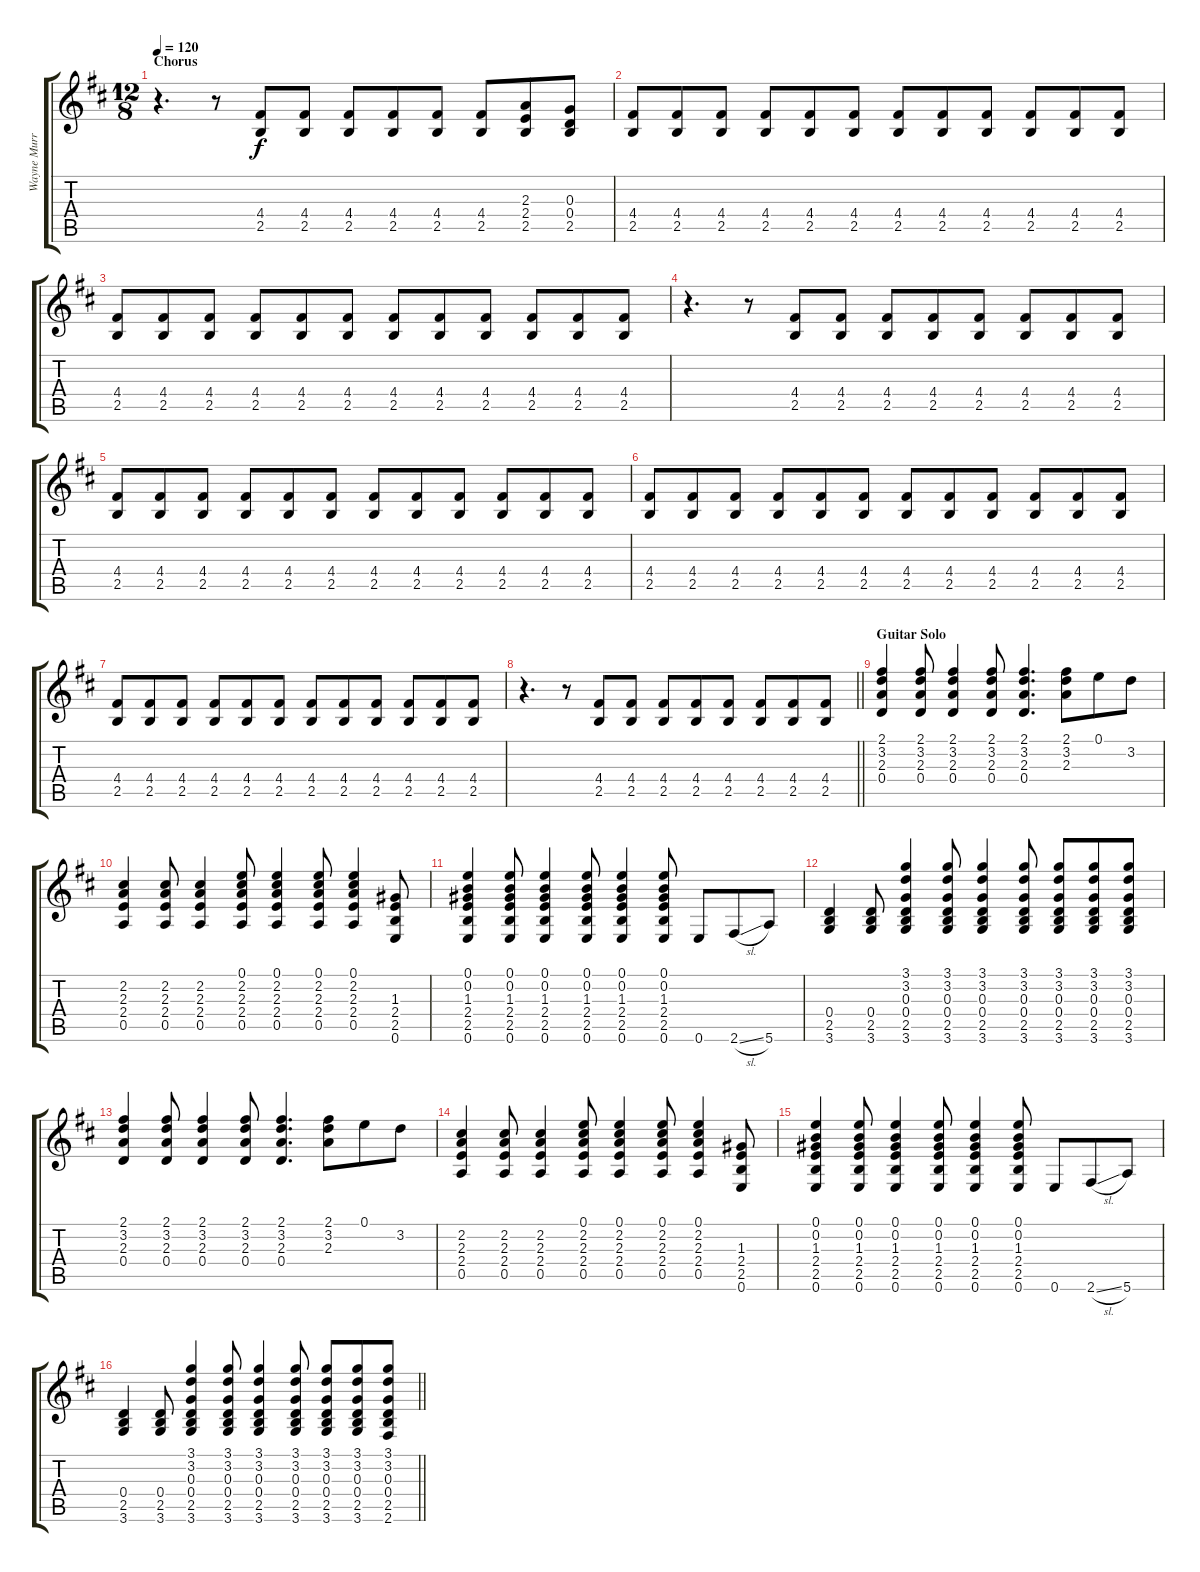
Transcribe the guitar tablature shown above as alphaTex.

\track ("Wayne Murray (Guitar)" "Wayne Murr") {instrument overdrivenguitar}
\staff {score tabs}
\tuning (E4 B3 G3 D3 A2 E2) {hide}
\ts (12 8)
\section ("" "Chorus")
\tempo 120
\clef g2
\ks d
r.4{d dy f} r.8 (4.4 2.5).8 (4.4 2.5).8 (4.4 2.5).8 (4.4 2.5).8 (4.4 2.5).8 (4.4 2.5).8 (2.3 2.4 2.5).8 (0.3 0.4 2.5).8 |
(4.4 2.5).8 (4.4 2.5).8 (4.4 2.5).8 (4.4 2.5).8 (4.4 2.5).8 (4.4 2.5).8 (4.4 2.5).8 (4.4 2.5).8 (4.4 2.5).8 (4.4 2.5).8 (4.4 2.5).8 (4.4 2.5).8 |
(4.4 2.5).8 (4.4 2.5).8 (4.4 2.5).8 (4.4 2.5).8 (4.4 2.5).8 (4.4 2.5).8 (4.4 2.5).8 (4.4 2.5).8 (4.4 2.5).8 (4.4 2.5).8 (4.4 2.5).8 (4.4 2.5).8 |
r.4{d} r.8 (4.4 2.5).8 (4.4 2.5).8 (4.4 2.5).8 (4.4 2.5).8 (4.4 2.5).8 (4.4 2.5).8 (4.4 2.5).8 (4.4 2.5).8 |
(4.4 2.5).8 (4.4 2.5).8 (4.4 2.5).8 (4.4 2.5).8 (4.4 2.5).8 (4.4 2.5).8 (4.4 2.5).8 (4.4 2.5).8 (4.4 2.5).8 (4.4 2.5).8 (4.4 2.5).8 (4.4 2.5).8 |
(4.4 2.5).8 (4.4 2.5).8 (4.4 2.5).8 (4.4 2.5).8 (4.4 2.5).8 (4.4 2.5).8 (4.4 2.5).8 (4.4 2.5).8 (4.4 2.5).8 (4.4 2.5).8 (4.4 2.5).8 (4.4 2.5).8 |
(4.4 2.5).8 (4.4 2.5).8 (4.4 2.5).8 (4.4 2.5).8 (4.4 2.5).8 (4.4 2.5).8 (4.4 2.5).8 (4.4 2.5).8 (4.4 2.5).8 (4.4 2.5).8 (4.4 2.5).8 (4.4 2.5).8 |
\barLineRight lightlight
r.4{d} r.8 (4.4 2.5).8 (4.4 2.5).8 (4.4 2.5).8 (4.4 2.5).8 (4.4 2.5).8 (4.4 2.5).8 (4.4 2.5).8 (4.4 2.5).8 |
\section ("" "Guitar Solo")
(2.1 3.2 2.3 0.4).4{volume 10 instrument overdrivenguitar} (2.1 3.2 2.3 0.4).8 (2.1 3.2 2.3 0.4).4 (2.1 3.2 2.3 0.4).8 (2.1 3.2 2.3 0.4).4{d} (2.1 3.2 2.3).8 0.1.8 3.2.8 |
(2.2 2.3 2.4 0.5).4 (2.2 2.3 2.4 0.5).8 (2.2 2.3 2.4 0.5).4 (0.1 2.2 2.3 2.4 0.5).8 (0.1 2.2 2.3 2.4 0.5).4 (0.1 2.2 2.3 2.4 0.5).8 (0.1 2.2 2.3 2.4 0.5).4 (1.3 2.4 2.5 0.6).8 |
(0.1 0.2 1.3 2.4 2.5 0.6).4 (0.1 0.2 1.3 2.4 2.5 0.6).8 (0.1 0.2 1.3 2.4 2.5 0.6).4 (0.1 0.2 1.3 2.4 2.5 0.6).8 (0.1 0.2 1.3 2.4 2.5 0.6).4 (0.1 0.2 1.3 2.4 2.5 0.6).8 0.6.8 2.6{sl}.8 5.6.8 |
(0.4 2.5 3.6).4 (0.4 2.5 3.6).8 (3.1 3.2 0.3 0.4 2.5 3.6).4 (3.1 3.2 0.3 0.4 2.5 3.6).8 (3.1 3.2 0.3 0.4 2.5 3.6).4 (3.1 3.2 0.3 0.4 2.5 3.6).8 (3.1 3.2 0.3 0.4 2.5 3.6).8 (3.1 3.2 0.3 0.4 2.5 3.6).8 (3.1 3.2 0.3 0.4 2.5 3.6).8 |
(2.1 3.2 2.3 0.4).4{volume 10 instrument overdrivenguitar} (2.1 3.2 2.3 0.4).8 (2.1 3.2 2.3 0.4).4 (2.1 3.2 2.3 0.4).8 (2.1 3.2 2.3 0.4).4{d} (2.1 3.2 2.3).8 0.1.8 3.2.8 |
(2.2 2.3 2.4 0.5).4 (2.2 2.3 2.4 0.5).8 (2.2 2.3 2.4 0.5).4 (0.1 2.2 2.3 2.4 0.5).8 (0.1 2.2 2.3 2.4 0.5).4 (0.1 2.2 2.3 2.4 0.5).8 (0.1 2.2 2.3 2.4 0.5).4 (1.3 2.4 2.5 0.6).8 |
(0.1 0.2 1.3 2.4 2.5 0.6).4 (0.1 0.2 1.3 2.4 2.5 0.6).8 (0.1 0.2 1.3 2.4 2.5 0.6).4 (0.1 0.2 1.3 2.4 2.5 0.6).8 (0.1 0.2 1.3 2.4 2.5 0.6).4 (0.1 0.2 1.3 2.4 2.5 0.6).8 0.6.8 2.6{sl}.8 5.6.8 |
\barLineRight lightlight
(0.4 2.5 3.6).4 (0.4 2.5 3.6).8 (3.1 3.2 0.3 0.4 2.5 3.6).4 (3.1 3.2 0.3 0.4 2.5 3.6).8 (3.1 3.2 0.3 0.4 2.5 3.6).4 (3.1 3.2 0.3 0.4 2.5 3.6).8 (3.1 3.2 0.3 0.4 2.5 3.6).8 (3.1 3.2 0.3 0.4 2.5 3.6).8{volume 13} (3.1 3.2 0.3 0.4 2.5 2.6).8
